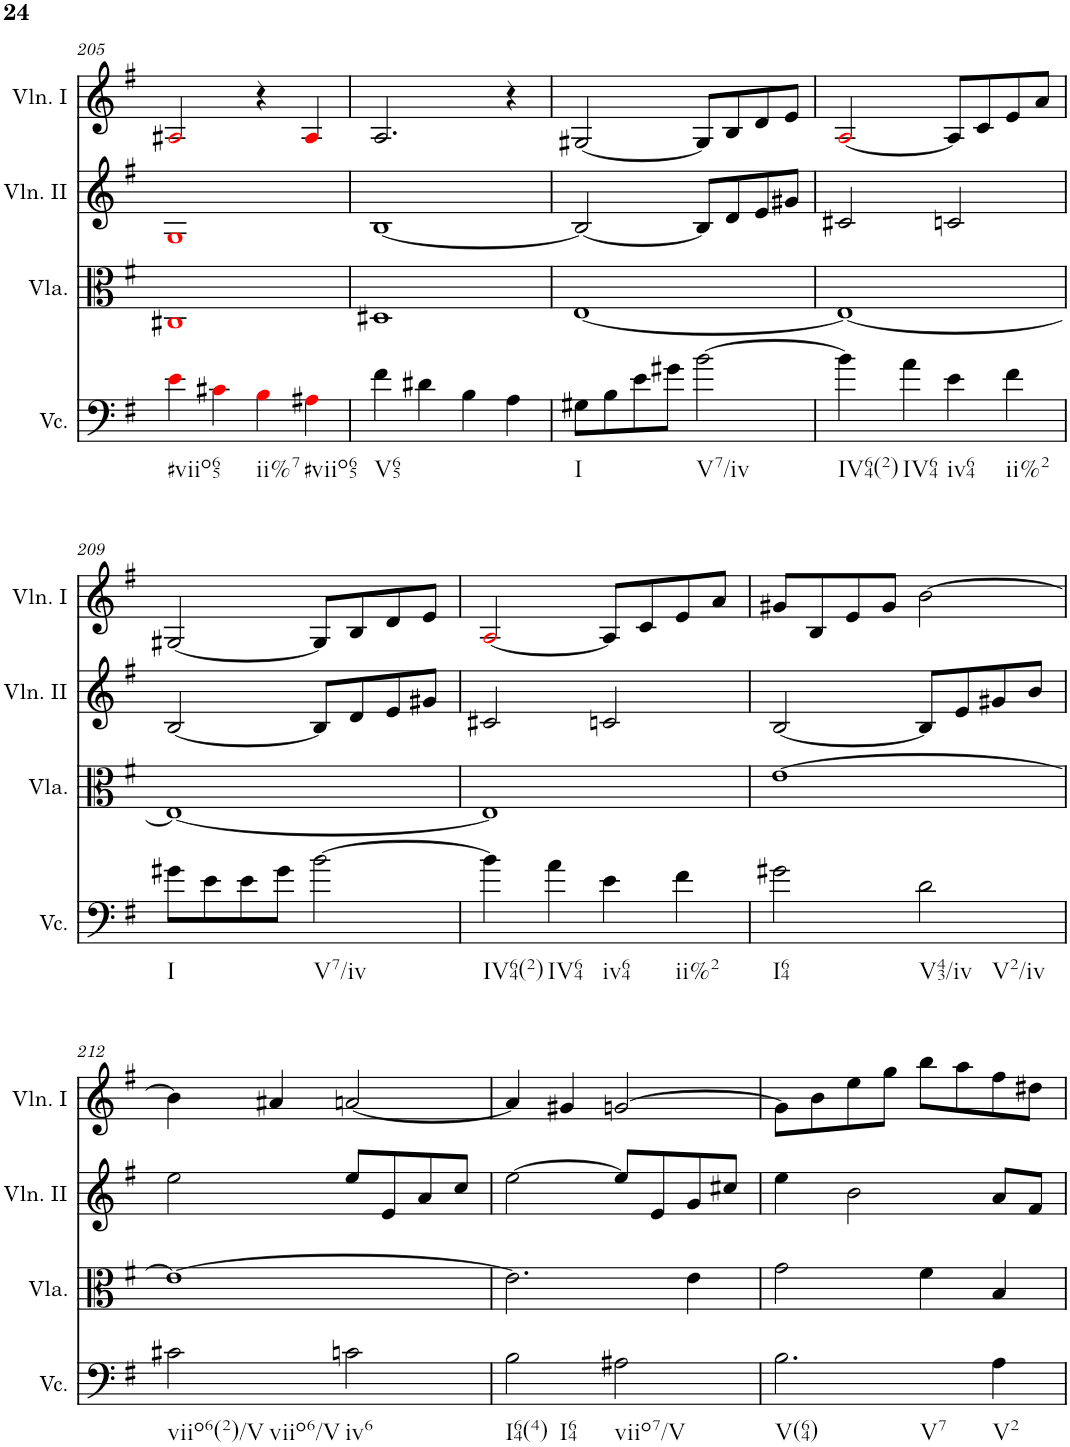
**kern	**kern	**kern	**kern
*part4	*part3	*part2	*part1
*staff4	*staff3	*staff2	*staff1
*I"Violoncello	*I"Viola	*I"Violino II	*I"Violino I
*I'Vc.	*I'Vla.	*I'Vln. II	*I'Vln. I
!!LO:PB:g=z
*clefF4	*clefC3	*clefG2	*clefG2
*k[f#]	*k[f#]	*k[f#]	*k[f#]
*M4/4	*M4/4	*M4/4	*M4/4
=205	=205	=205	=205
!LO:TX:b:t=#viio65	!	!	!
4ei\	1C#Xi	1Gi	2A#Xi/
4c#Xi\	.	.	.
!LO:TX:b:t=ii%7	!	!	!
4Bi\	.	.	4r
!LO:TX:b:t=#viio65	!	!	!
4A#Xi\	.	.	4A#i/
=206	=206	=206	=206
!LO:TX:b:t=V65	!	!	!
4f#\	1D#X	[1B	2.A/
4d#X\	.	.	.
4B\	.	.	.
4A\	.	.	4r
=207	=207	=207	=207
!LO:TX:b:t=I	!	!	!
8G#X\L	[1E	2B/_	[2G#X/
8B\	.	.	.
8e\	.	.	.
8g#X\J	.	.	.
!LO:TX:b:t=V7/iv	!	!	!
[2b\	.	8B/L]	8G#/L]
.	.	8d/	8B/
.	.	8e/	8d/
.	.	8g#X/J	8e/J
=208	=208	=208	=208
!LO:TX:b:t=IV64(2)	!	!	!
4b\]	1E_	2c#X/	[2Ai/
!LO:TX:b:t=IV64	!	!	!
4a\	.	.	.
!LO:TX:b:t=iv64	!	!	!
4e\	.	2cn/	8A/L]
.	.	.	8c/
!LO:TX:b:t=ii%2	!	!	!
4f#\	.	.	8e/
.	.	.	8a/J
!!LO:LB:g=z
=209	=209	=209	=209
!LO:TX:b:t=I	!	!	!
8g#X\L	1E_	[2B/	[2G#X/
8e\	.	.	.
8e\	.	.	.
8g#\J	.	.	.
!LO:TX:b:t=V7/iv	!	!	!
[2b\	.	8B/L]	8G#/L]
.	.	8d/	8B/
.	.	8e/	8d/
.	.	8g#X/J	8e/J
=210	=210	=210	=210
!LO:TX:b:t=IV64(2)	!	!	!
4b\]	1E]	2c#X/	[2Ai/
!LO:TX:b:t=IV64	!	!	!
4a\	.	.	.
!LO:TX:b:t=iv64	!	!	!
4e\	.	2cn/	8A/L]
.	.	.	8c/
!LO:TX:b:t=ii%2	!	!	!
4f#\	.	.	8e/
.	.	.	8a/J
=211	=211	=211	=211
!LO:TX:b:t=I64	!	!	!
2g#X\	[1e	[2B/	8g#X/L
.	.	.	8B/
.	.	.	8e/
.	.	.	8g#/J
!LO:TX:b:t=V43/iv	!	!	!
!LO:TX:b:t=V2/iv	!	!	!
2d\	.	8B/L]	[2b\
.	.	8e/	.
.	.	8g#X/	.
.	.	8b/J	.
!!LO:LB:g=z
=212	=212	=212	=212
!LO:TX:b:t=viio6(2)/V	!	!	!
!LO:TX:b:t=viio6/V	!	!	!
2c#X\	1e_	2ee\	4b\]
.	.	.	4a#X/
!LO:TX:b:t=iv6	!	!	!
2cn\	.	8ee/L	[2an/
.	.	8e/	.
.	.	8a/	.
.	.	8cc/J	.
=213	=213	=213	=213
!LO:TX:b:t=I64(4)	!	!	!
!LO:TX:b:t=I64	!	!	!
2B\	2.e\]	[2ee\	4a/]
.	.	.	4g#X/
!LO:TX:b:t=viio7/V	!	!	!
2A#X\	.	8ee/L]	[2gn/
.	.	8e/	.
.	4e\	8g/	.
.	.	8cc#X/J	.
=214	=214	=214	=214
!LO:TX:b:t=V(64)	!	!	!
!LO:TX:b:t=V7	!	!	!
2.B\	2g\	4ee\	8g\L]
.	.	.	8b\
.	.	2b\	8ee\
.	.	.	8gg\J
.	4f#\	.	8bb\L
.	.	.	8aa\
!LO:TX:b:t=V2	!	!	!
4A\	4B/	8a/L	8ff#\
.	.	8f#/J	8dd#X\J
=	=	=	=
*-	*-	*-	*-
